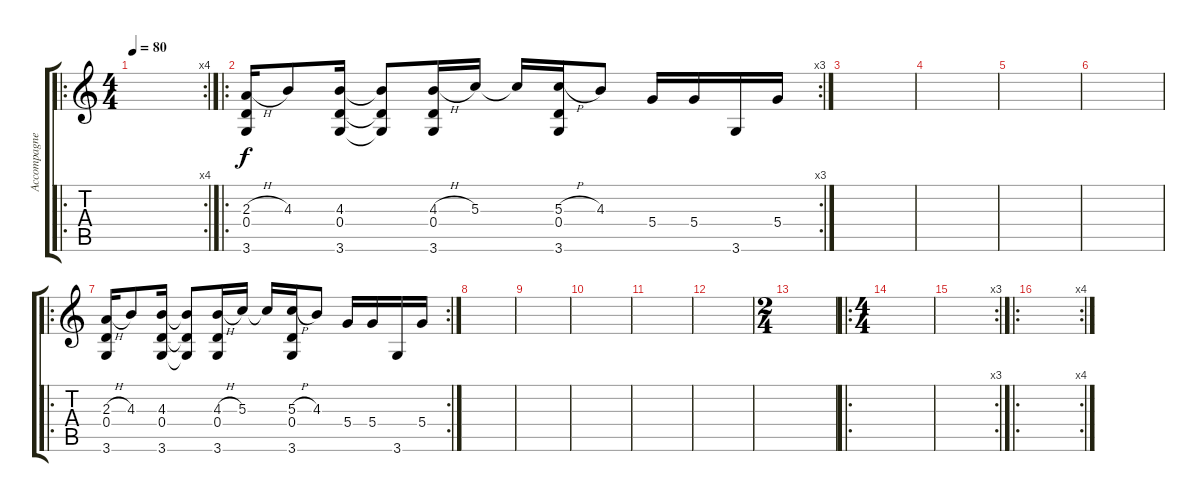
\track ("Accompagnement 2" "Accompagne") {instrument acousticguitarnylon}
\staff {score tabs}
\tuning (E4 B3 G3 D3 A2 E2) {hide}
\ro
\rc 4
\ts (4 4)
\tempo 80
\clef g2
\ks c
|
\ro
\rc 3
(2.3{h} 0.4 3.6).16 4.3.8 (4.3 0.4 3.6).16 (4.3{t} 0.4{t} 3.6{t}).8 (4.3{h} 0.4 3.6).16 5.3.16 5.3{t}.16 (5.3{h} 0.4 3.6).16 4.3.8 5.4.16 5.4.16 3.6.16 5.4.16 |
|
|
|
|
\ro
\rc 2
(2.3{h} 0.4 3.6).16 4.3.8 (4.3 0.4 3.6).16 (4.3{t} 0.4{t} 3.6{t}).8 (4.3{h} 0.4 3.6).16 5.3.16 5.3{t}.16 (5.3{h} 0.4 3.6).16 4.3.8 5.4.16 5.4.16 3.6.16 5.4.16 |
|
|
|
|
|
\ts (2 4)
|
\ro
\ts (4 4)
|
\rc 3
|
\ro
\rc 4
